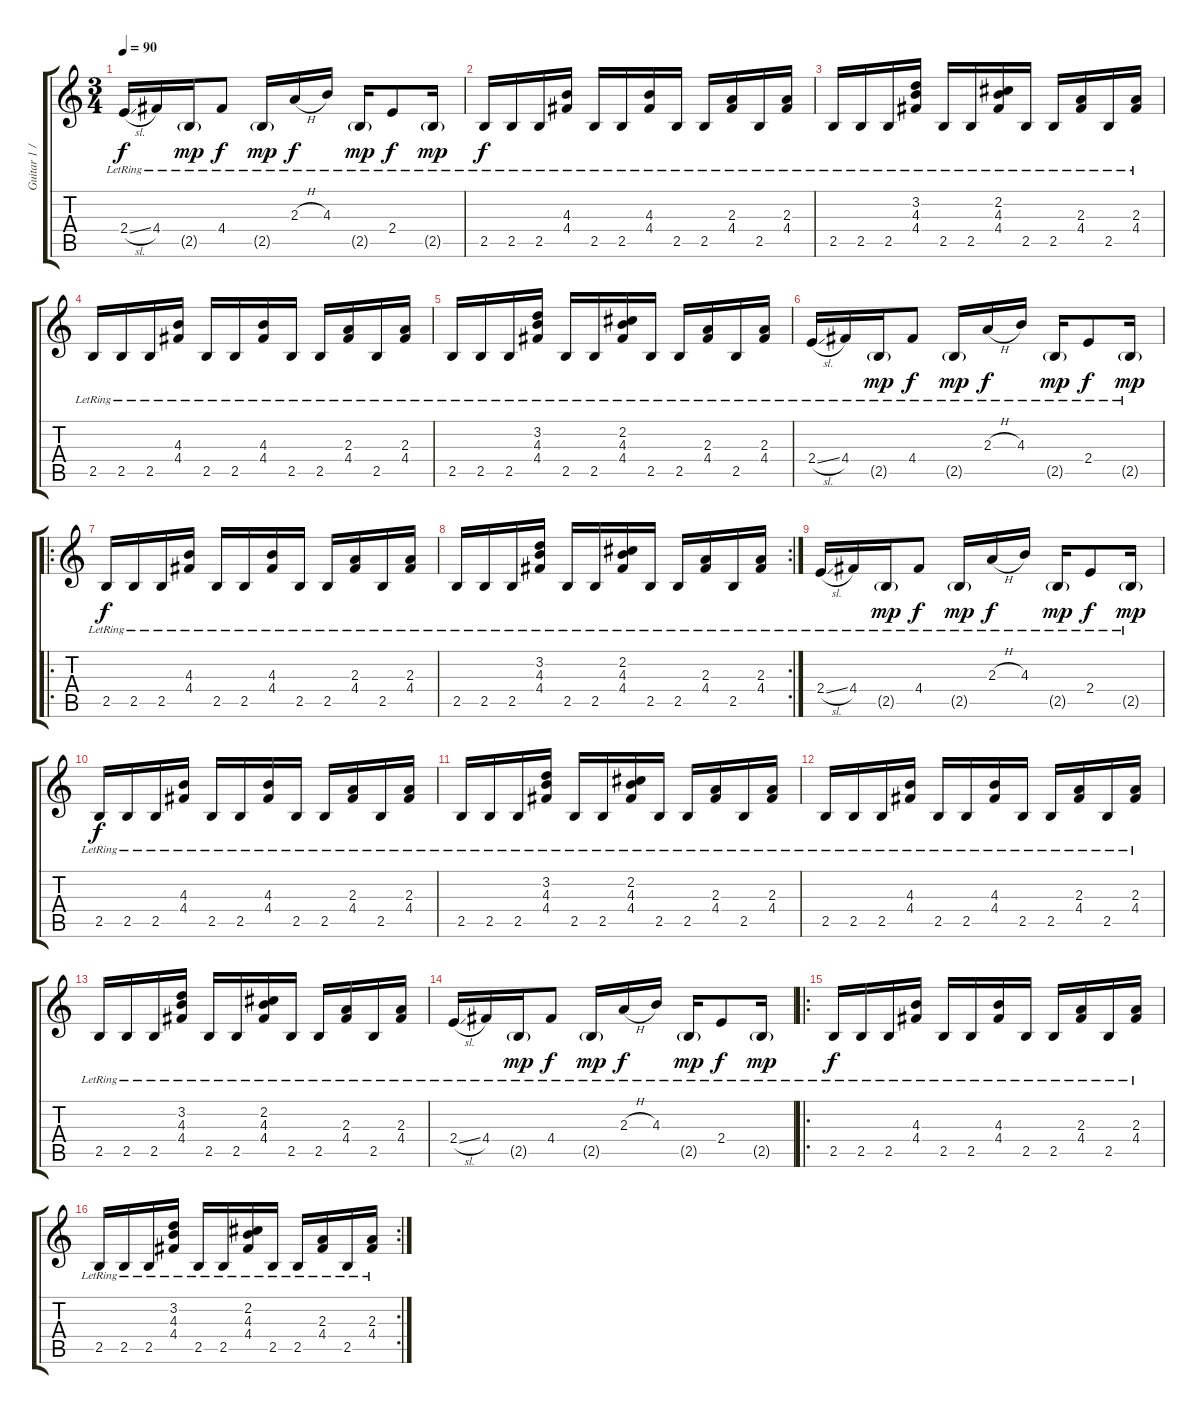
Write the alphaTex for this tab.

\track ("Guitar 1 / Main" "Guitar 1 /") {instrument acousticguitarsteel}
\staff {score tabs}
\tuning (E4 B3 G3 D3 A2 E2) {hide}
\ts (3 4)
\tempo 90
\clef g2
\ks c
2.4{sl lr}.16{dy f volume 12} 4.4{lr}.16 2.5{g lr}.16{dy mp} 4.4{lr}.8{dy f} 2.5{g lr}.16{dy mp} 2.3{h lr}.16{dy f} 4.3{lr}.16 2.5{g lr}.16{dy mp} 2.4{lr}.8{dy f} 2.5{g lr}.16{dy mp} |
2.5{lr}.16{dy f volume 8} 2.5{lr}.16 2.5{lr}.16 (4.3{lr} 4.4{lr}).16 2.5{lr}.16 2.5{lr}.16 (4.3{lr} 4.4{lr}).16 2.5{lr}.16 2.5{lr}.16 (2.3{lr} 4.4{lr}).16 2.5{lr}.16 (2.3{lr} 4.4{lr}).16 |
2.5{lr}.16 2.5{lr}.16 2.5{lr}.16 (3.2{lr} 4.3{lr} 4.4{lr}).16 2.5{lr}.16 2.5{lr}.16 (2.2{lr} 4.3{lr} 4.4{lr}).16 2.5{lr}.16 2.5{lr}.16 (2.3{lr} 4.4{lr}).16 2.5{lr}.16 (2.3{lr} 4.4{lr}).16 |
2.5{lr}.16 2.5{lr}.16 2.5{lr}.16 (4.3{lr} 4.4{lr}).16 2.5{lr}.16 2.5{lr}.16 (4.3{lr} 4.4{lr}).16 2.5{lr}.16 2.5{lr}.16 (2.3{lr} 4.4{lr}).16 2.5{lr}.16 (2.3{lr} 4.4{lr}).16 |
2.5{lr}.16 2.5{lr}.16 2.5{lr}.16 (3.2{lr} 4.3{lr} 4.4{lr}).16 2.5{lr}.16 2.5{lr}.16 (2.2{lr} 4.3{lr} 4.4{lr}).16 2.5{lr}.16 2.5{lr}.16 (2.3{lr} 4.4{lr}).16 2.5{lr}.16 (2.3{lr} 4.4{lr}).16 |
2.4{sl lr}.16{volume 12} 4.4{lr}.16 2.5{g lr}.16{dy mp} 4.4{lr}.8{dy f} 2.5{g lr}.16{dy mp} 2.3{h lr}.16{dy f} 4.3{lr}.16 2.5{g lr}.16{dy mp} 2.4{lr}.8{dy f} 2.5{g lr}.16{dy mp} |
\ro
2.5{lr}.16{dy f volume 8} 2.5{lr}.16 2.5{lr}.16 (4.3{lr} 4.4{lr}).16 2.5{lr}.16 2.5{lr}.16 (4.3{lr} 4.4{lr}).16 2.5{lr}.16 2.5{lr}.16 (2.3{lr} 4.4{lr}).16 2.5{lr}.16 (2.3{lr} 4.4{lr}).16 |
\rc 2
2.5{lr}.16 2.5{lr}.16 2.5{lr}.16 (3.2{lr} 4.3{lr} 4.4{lr}).16 2.5{lr}.16 2.5{lr}.16 (2.2{lr} 4.3{lr} 4.4{lr}).16 2.5{lr}.16 2.5{lr}.16 (2.3{lr} 4.4{lr}).16 2.5{lr}.16 (2.3{lr} 4.4{lr}).16 |
2.4{sl lr}.16{volume 12} 4.4{lr}.16 2.5{g lr}.16{dy mp} 4.4{lr}.8{dy f} 2.5{g lr}.16{dy mp} 2.3{h lr}.16{dy f} 4.3{lr}.16 2.5{g lr}.16{dy mp} 2.4{lr}.8{dy f} 2.5{g lr}.16{dy mp} |
2.5{lr}.16{dy f volume 8} 2.5{lr}.16 2.5{lr}.16 (4.3{lr} 4.4{lr}).16 2.5{lr}.16 2.5{lr}.16 (4.3{lr} 4.4{lr}).16 2.5{lr}.16 2.5{lr}.16 (2.3{lr} 4.4{lr}).16 2.5{lr}.16 (2.3{lr} 4.4{lr}).16 |
2.5{lr}.16 2.5{lr}.16 2.5{lr}.16 (3.2{lr} 4.3{lr} 4.4{lr}).16 2.5{lr}.16 2.5{lr}.16 (2.2{lr} 4.3{lr} 4.4{lr}).16 2.5{lr}.16 2.5{lr}.16 (2.3{lr} 4.4{lr}).16 2.5{lr}.16 (2.3{lr} 4.4{lr}).16 |
2.5{lr}.16 2.5{lr}.16 2.5{lr}.16 (4.3{lr} 4.4{lr}).16 2.5{lr}.16 2.5{lr}.16 (4.3{lr} 4.4{lr}).16 2.5{lr}.16 2.5{lr}.16 (2.3{lr} 4.4{lr}).16 2.5{lr}.16 (2.3{lr} 4.4{lr}).16 |
2.5{lr}.16 2.5{lr}.16 2.5{lr}.16 (3.2{lr} 4.3{lr} 4.4{lr}).16 2.5{lr}.16 2.5{lr}.16 (2.2{lr} 4.3{lr} 4.4{lr}).16 2.5{lr}.16 2.5{lr}.16 (2.3{lr} 4.4{lr}).16 2.5{lr}.16 (2.3{lr} 4.4{lr}).16 |
2.4{sl lr}.16{volume 12} 4.4{lr}.16 2.5{g lr}.16{dy mp} 4.4{lr}.8{dy f} 2.5{g lr}.16{dy mp} 2.3{h lr}.16{dy f} 4.3{lr}.16 2.5{g lr}.16{dy mp} 2.4{lr}.8{dy f} 2.5{g lr}.16{dy mp} |
\ro
2.5{lr}.16{dy f volume 8} 2.5{lr}.16 2.5{lr}.16 (4.3{lr} 4.4{lr}).16 2.5{lr}.16 2.5{lr}.16 (4.3{lr} 4.4{lr}).16 2.5{lr}.16 2.5{lr}.16 (2.3{lr} 4.4{lr}).16 2.5{lr}.16 (2.3{lr} 4.4{lr}).16 |
\rc 2
2.5{lr}.16 2.5{lr}.16 2.5{lr}.16 (3.2{lr} 4.3{lr} 4.4{lr}).16 2.5{lr}.16 2.5{lr}.16 (2.2{lr} 4.3{lr} 4.4{lr}).16 2.5{lr}.16 2.5{lr}.16 (2.3{lr} 4.4{lr}).16 2.5{lr}.16 (2.3{lr} 4.4{lr}).16
